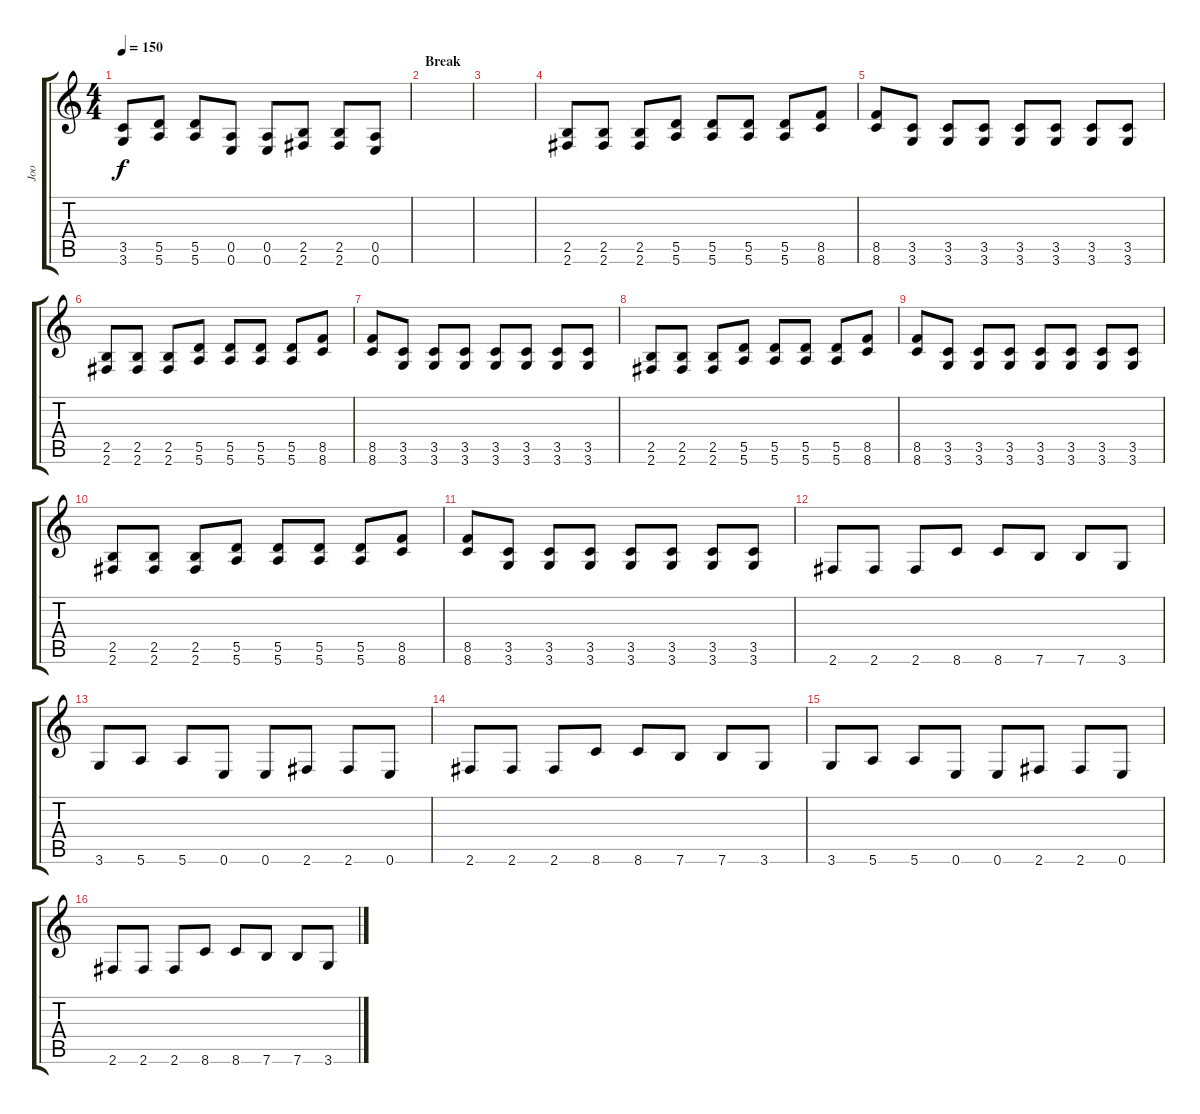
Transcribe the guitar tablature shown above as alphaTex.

\track ("Joo" "Joo") {instrument overdrivenguitar}
\staff {score tabs}
\tuning (E4 B3 G3 D3 A2 E2) {hide}
\ts (4 4)
\tempo 150
\clef g2
\ks c
(3.5 3.6).8{dy f} (5.5 5.6).8 (5.5 5.6).8 (0.5 0.6).8 (0.5 0.6).8 (2.5 2.6).8 (2.5 2.6).8 (0.5 0.6).8 |
\section ("" "Break")
|
|
(2.5 2.6).8 (2.5 2.6).8 (2.5 2.6).8 (5.5 5.6).8 (5.5 5.6).8 (5.5 5.6).8 (5.5 5.6).8 (8.5 8.6).8 |
(8.5 8.6).8 (3.5 3.6).8 (3.5 3.6).8 (3.5 3.6).8 (3.5 3.6).8 (3.5 3.6).8 (3.5 3.6).8 (3.5 3.6).8 |
(2.5 2.6).8 (2.5 2.6).8 (2.5 2.6).8 (5.5 5.6).8 (5.5 5.6).8 (5.5 5.6).8 (5.5 5.6).8 (8.5 8.6).8 |
(8.5 8.6).8 (3.5 3.6).8 (3.5 3.6).8 (3.5 3.6).8 (3.5 3.6).8 (3.5 3.6).8 (3.5 3.6).8 (3.5 3.6).8 |
(2.5 2.6).8 (2.5 2.6).8 (2.5 2.6).8 (5.5 5.6).8 (5.5 5.6).8 (5.5 5.6).8 (5.5 5.6).8 (8.5 8.6).8 |
(8.5 8.6).8 (3.5 3.6).8 (3.5 3.6).8 (3.5 3.6).8 (3.5 3.6).8 (3.5 3.6).8 (3.5 3.6).8 (3.5 3.6).8 |
(2.5 2.6).8 (2.5 2.6).8 (2.5 2.6).8 (5.5 5.6).8 (5.5 5.6).8 (5.5 5.6).8 (5.5 5.6).8 (8.5 8.6).8 |
(8.5 8.6).8 (3.5 3.6).8 (3.5 3.6).8 (3.5 3.6).8 (3.5 3.6).8 (3.5 3.6).8 (3.5 3.6).8 (3.5 3.6).8 |
2.6.8 2.6.8 2.6.8 8.6.8 8.6.8 7.6.8 7.6.8 3.6.8 |
3.6.8 5.6.8 5.6.8 0.6.8 0.6.8 2.6.8 2.6.8 0.6.8 |
2.6.8 2.6.8 2.6.8 8.6.8 8.6.8 7.6.8 7.6.8 3.6.8 |
3.6.8 5.6.8 5.6.8 0.6.8 0.6.8 2.6.8 2.6.8 0.6.8 |
2.6.8 2.6.8 2.6.8 8.6.8 8.6.8 7.6.8 7.6.8 3.6.8
